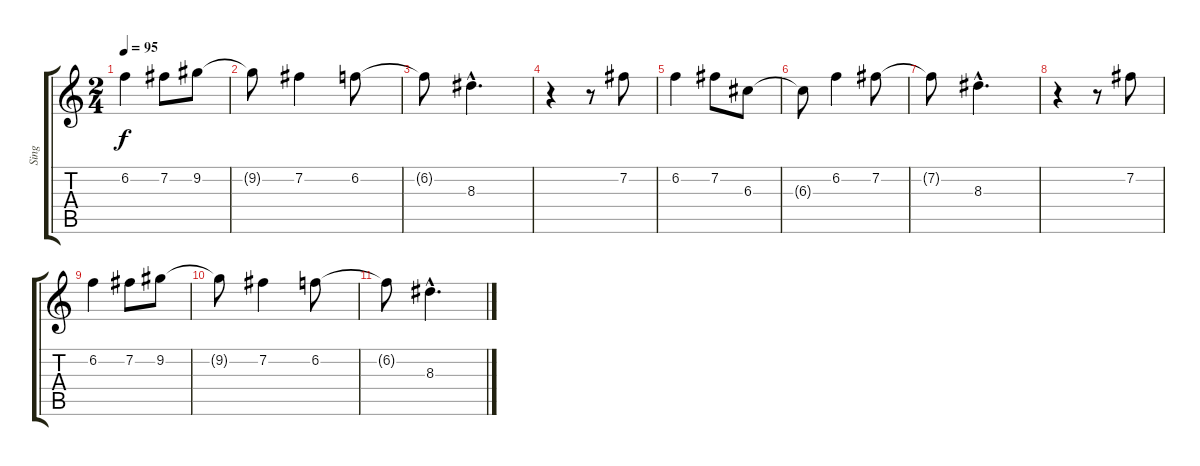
\track ("Sing" "Sing") {instrument overdrivenguitar}
\staff {score tabs}
\tuning (E4 B3 G3 D3 A2 E2) {hide}
\ts (2 4)
\tempo 95
\clef g2
\ks c
6.2.4{dy f} 7.2.8 9.2.8 |
9.2{t}.8 7.2.4 6.2.8 |
6.2{t}.8 8.3{hac}.4{d} |
r.4 r.8 7.2.8 |
6.2.4 7.2.8 6.3.8 |
6.3{t}.8 6.2.4 7.2.8 |
7.2{t}.8 8.3{hac}.4{d} |
r.4 r.8 7.2.8 |
6.2.4 7.2.8 9.2.8 |
9.2{t}.8 7.2.4 6.2.8 |
6.2{t}.8 8.3{hac}.4{d}
